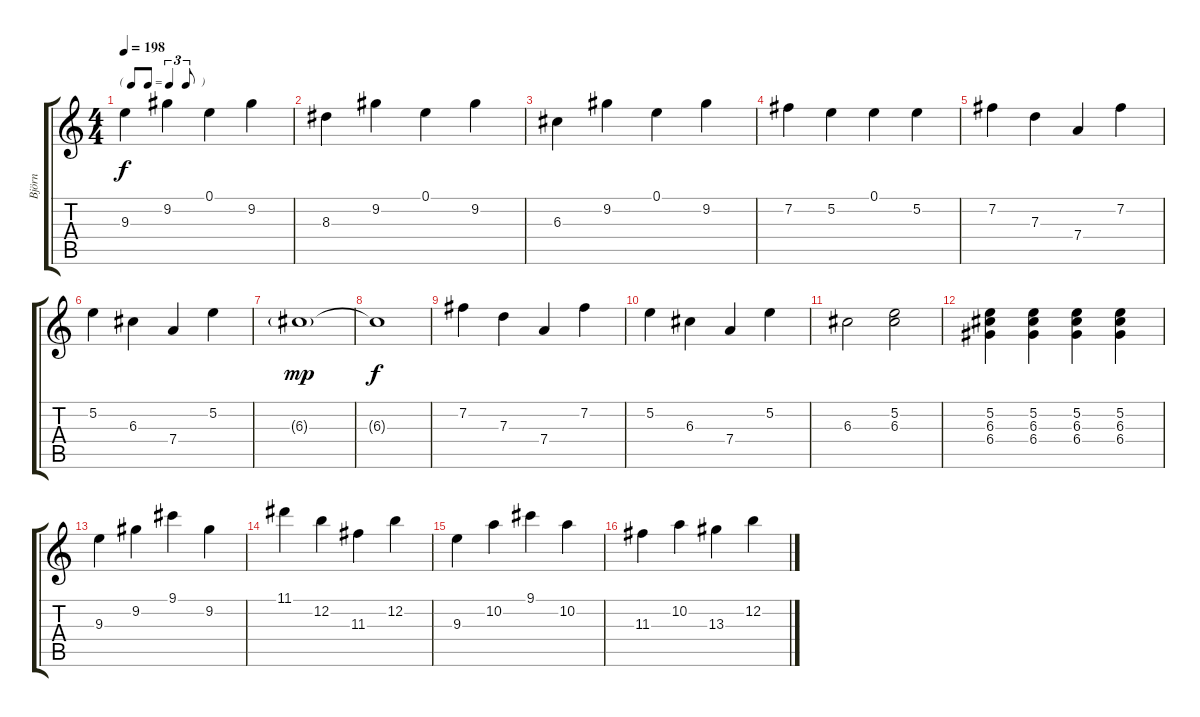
\track ("Björn" "Björn") {instrument overdrivenguitar}
\staff {score tabs}
\tuning (E4 B3 G3 D3 A2 E2) {hide}
\ts (4 4)
\tf triplet8th
\tempo 198
\clef g2
\ks c
9.3.4{dy f} 9.2.4 0.1.4 9.2.4 |
8.3.4 9.2.4 0.1.4 9.2.4 |
6.3.4 9.2.4 0.1.4 9.2.4 |
7.2.4 5.2.4 0.1.4 5.2.4 |
7.2.4 7.3.4 7.4.4 7.2.4 |
5.2.4 6.3.4 7.4.4 5.2.4 |
6.3{g}.1{dy mp} |
6.3{t}.1{dy f} |
7.2.4 7.3.4 7.4.4 7.2.4 |
5.2.4 6.3.4 7.4.4 5.2.4 |
6.3.2 (5.2 6.3).2 |
(5.2 6.3 6.4).4 (5.2 6.3 6.4).4 (5.2 6.3 6.4).4 (5.2 6.3 6.4).4 |
9.3.4 9.2.4 9.1.4 9.2.4 |
11.1.4 12.2.4 11.3.4 12.2.4 |
9.3.4 10.2.4 9.1.4 10.2.4 |
11.3.4 10.2.4 13.3.4 12.2.4
